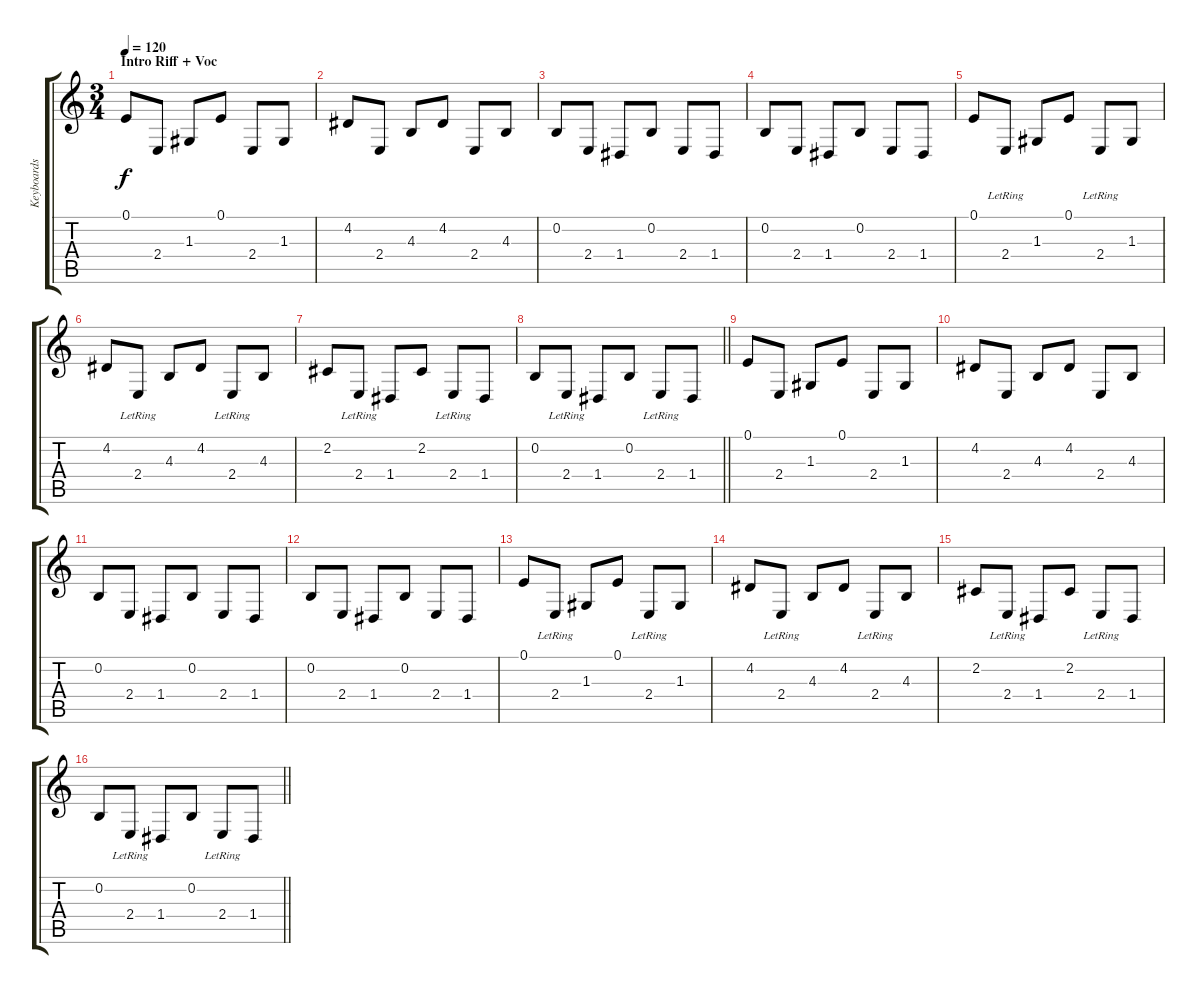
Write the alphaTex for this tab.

\track ("Keyboards" "Keyboards") {instrument stringensemble2}
\staff {score tabs}
\tuning (E4 B3 G3 D3 A2 E2) {hide}
\ts (3 4)
\section ("" "Intro Riff + Voc")
\tempo 120
\clef g2
\ks c
0.1.8{dy f} 2.4.8 1.3.8 0.1.8 2.4.8 1.3.8 |
4.2.8 2.4.8 4.3.8 4.2.8 2.4.8 4.3.8 |
0.2.8 2.4.8 1.4.8 0.2.8 2.4.8 1.4.8 |
0.2.8 2.4.8 1.4.8 0.2.8 2.4.8 1.4.8 |
0.1.8 2.4{lr}.8 1.3.8 0.1.8 2.4{lr}.8 1.3.8 |
4.2.8 2.4{lr}.8 4.3.8 4.2.8 2.4{lr}.8 4.3.8 |
2.2.8 2.4{lr}.8 1.4.8 2.2.8 2.4{lr}.8 1.4.8 |
\barLineRight lightlight
0.2.8 2.4{lr}.8 1.4.8 0.2.8 2.4{lr}.8 1.4.8 |
0.1.8 2.4.8 1.3.8 0.1.8 2.4.8 1.3.8 |
4.2.8 2.4.8 4.3.8 4.2.8 2.4.8 4.3.8 |
0.2.8 2.4.8 1.4.8 0.2.8 2.4.8 1.4.8 |
0.2.8 2.4.8 1.4.8 0.2.8 2.4.8 1.4.8 |
0.1.8 2.4{lr}.8 1.3.8 0.1.8 2.4{lr}.8 1.3.8 |
4.2.8 2.4{lr}.8 4.3.8 4.2.8 2.4{lr}.8 4.3.8 |
2.2.8 2.4{lr}.8 1.4.8 2.2.8 2.4{lr}.8 1.4.8 |
\barLineRight lightlight
0.2.8 2.4{lr}.8 1.4.8 0.2.8 2.4{lr}.8 1.4.8
